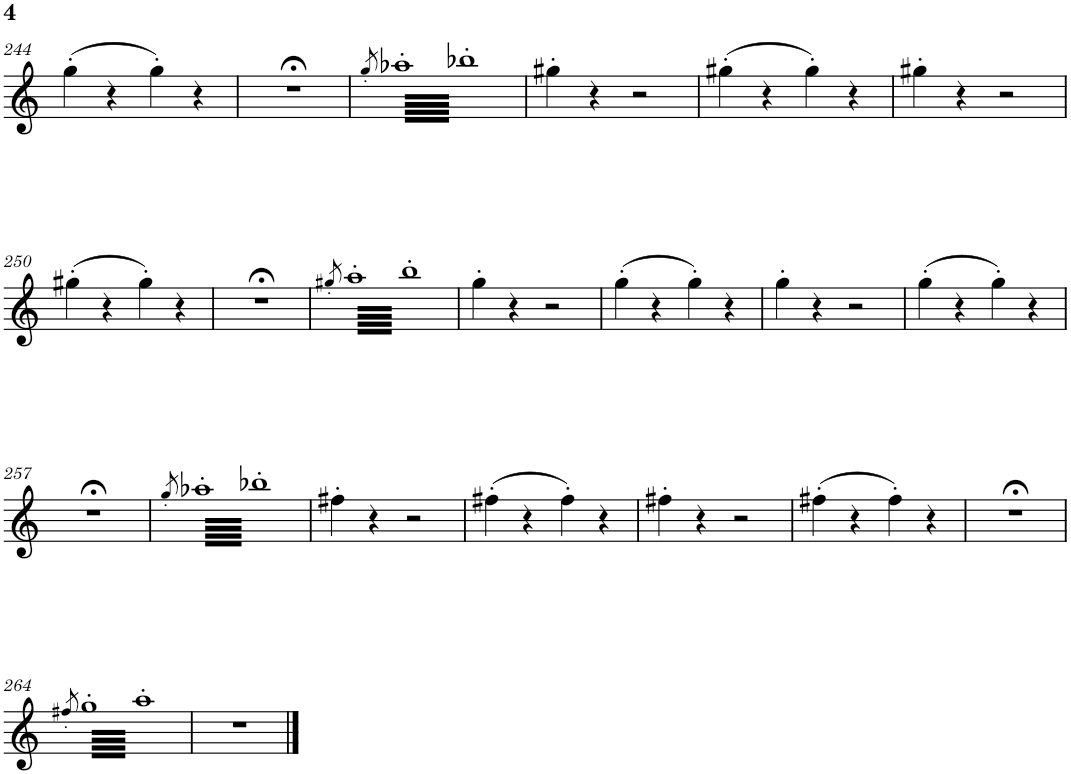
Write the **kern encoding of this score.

**kern
*part1
*staff1
*I"Viola
*I'Vla.
!!LO:PB:g=z
*clefG2
*k[]
*M4/4
=244
(4gg'\
4r
4gg'\)
4r
=245
1r;<
=246
8qgg'/
*tremolo
128aa-X'LLLLL
128bb-X'
128aa-X'
128bb-X'
128aa-X'
128bb-X'
128aa-X'
128bb-X'
128aa-X'
128bb-X'
128aa-X'
128bb-X'
128aa-X'
128bb-X'
128aa-X'
128bb-X'
128aa-X'
128bb-X'
128aa-X'
128bb-X'
128aa-X'
128bb-X'
128aa-X'
128bb-X'
128aa-X'
128bb-X'
128aa-X'
128bb-X'
128aa-X'
128bb-X'
128aa-X'
128bb-X'
128aa-X'
128bb-X'
128aa-X'
128bb-X'
128aa-X'
128bb-X'
128aa-X'
128bb-X'
128aa-X'
128bb-X'
128aa-X'
128bb-X'
128aa-X'
128bb-X'
128aa-X'
128bb-X'
128aa-X'
128bb-X'
128aa-X'
128bb-X'
128aa-X'
128bb-X'
128aa-X'
128bb-X'
128aa-X'
128bb-X'
128aa-X'
128bb-X'
128aa-X'
128bb-X'
128aa-X'
128bb-X'
128aa-X'
128bb-X'
128aa-X'
128bb-X'
128aa-X'
128bb-X'
128aa-X'
128bb-X'
128aa-X'
128bb-X'
128aa-X'
128bb-X'
128aa-X'
128bb-X'
128aa-X'
128bb-X'
128aa-X'
128bb-X'
128aa-X'
128bb-X'
128aa-X'
128bb-X'
128aa-X'
128bb-X'
128aa-X'
128bb-X'
128aa-X'
128bb-X'
128aa-X'
128bb-X'
128aa-X'
128bb-X'
128aa-X'
128bb-X'
128aa-X'
128bb-X'
128aa-X'
128bb-X'
128aa-X'
128bb-X'
128aa-X'
128bb-X'
128aa-X'
128bb-X'
128aa-X'
128bb-X'
128aa-X'
128bb-X'
128aa-X'
128bb-X'
128aa-X'
128bb-X'
128aa-X'
128bb-X'
128aa-X'
128bb-X'
128aa-X'
128bb-X'
128aa-X'
128bb-X'
128aa-X'
128bb-X'
128aa-X'
128bb-X'JJJJJ
*Xtremolo
=247
4gg#X'\
.
.
.
.
.
.
.
.
.
.
.
.
.
.
.
.
.
.
.
.
.
.
.
.
.
.
.
.
.
.
.
4r
.
.
.
.
.
.
.
.
.
.
.
.
.
.
.
.
.
.
.
.
.
.
.
.
.
.
.
.
.
.
.
2r
=248
(4gg#X'\
4r
4gg#'\)
4r
=249
4gg#X'\
4r
2r
!!LO:LB:g=z
=250
(4gg#X'\
4r
4gg#'\)
4r
=251
1r;<
=252
8qgg#X'/
*tremolo
128aa'LLLLL
128bb'
128aa'
128bb'
128aa'
128bb'
128aa'
128bb'
128aa'
128bb'
128aa'
128bb'
128aa'
128bb'
128aa'
128bb'
128aa'
128bb'
128aa'
128bb'
128aa'
128bb'
128aa'
128bb'
128aa'
128bb'
128aa'
128bb'
128aa'
128bb'
128aa'
128bb'
128aa'
128bb'
128aa'
128bb'
128aa'
128bb'
128aa'
128bb'
128aa'
128bb'
128aa'
128bb'
128aa'
128bb'
128aa'
128bb'
128aa'
128bb'
128aa'
128bb'
128aa'
128bb'
128aa'
128bb'
128aa'
128bb'
128aa'
128bb'
128aa'
128bb'
128aa'
128bb'
128aa'
128bb'
128aa'
128bb'
128aa'
128bb'
128aa'
128bb'
128aa'
128bb'
128aa'
128bb'
128aa'
128bb'
128aa'
128bb'
128aa'
128bb'
128aa'
128bb'
128aa'
128bb'
128aa'
128bb'
128aa'
128bb'
128aa'
128bb'
128aa'
128bb'
128aa'
128bb'
128aa'
128bb'
128aa'
128bb'
128aa'
128bb'
128aa'
128bb'
128aa'
128bb'
128aa'
128bb'
128aa'
128bb'
128aa'
128bb'
128aa'
128bb'
128aa'
128bb'
128aa'
128bb'
128aa'
128bb'
128aa'
128bb'
128aa'
128bb'
128aa'
128bb'
128aa'
128bb'JJJJJ
*Xtremolo
=253
4gg'\
.
.
.
.
.
.
.
.
.
.
.
.
.
.
.
.
.
.
.
.
.
.
.
.
.
.
.
.
.
.
.
4r
.
.
.
.
.
.
.
.
.
.
.
.
.
.
.
.
.
.
.
.
.
.
.
.
.
.
.
.
.
.
.
2r
=254
(4gg'\
4r
4gg'\)
4r
=255
4gg'\
4r
2r
=256
(4gg'\
4r
4gg'\)
4r
!!LO:LB:g=z
=257
1r;<
=258
8qgg'/
*tremolo
128aa-X'LLLLL
128bb-X'
128aa-X'
128bb-X'
128aa-X'
128bb-X'
128aa-X'
128bb-X'
128aa-X'
128bb-X'
128aa-X'
128bb-X'
128aa-X'
128bb-X'
128aa-X'
128bb-X'
128aa-X'
128bb-X'
128aa-X'
128bb-X'
128aa-X'
128bb-X'
128aa-X'
128bb-X'
128aa-X'
128bb-X'
128aa-X'
128bb-X'
128aa-X'
128bb-X'
128aa-X'
128bb-X'
128aa-X'
128bb-X'
128aa-X'
128bb-X'
128aa-X'
128bb-X'
128aa-X'
128bb-X'
128aa-X'
128bb-X'
128aa-X'
128bb-X'
128aa-X'
128bb-X'
128aa-X'
128bb-X'
128aa-X'
128bb-X'
128aa-X'
128bb-X'
128aa-X'
128bb-X'
128aa-X'
128bb-X'
128aa-X'
128bb-X'
128aa-X'
128bb-X'
128aa-X'
128bb-X'
128aa-X'
128bb-X'
128aa-X'
128bb-X'
128aa-X'
128bb-X'
128aa-X'
128bb-X'
128aa-X'
128bb-X'
128aa-X'
128bb-X'
128aa-X'
128bb-X'
128aa-X'
128bb-X'
128aa-X'
128bb-X'
128aa-X'
128bb-X'
128aa-X'
128bb-X'
128aa-X'
128bb-X'
128aa-X'
128bb-X'
128aa-X'
128bb-X'
128aa-X'
128bb-X'
128aa-X'
128bb-X'
128aa-X'
128bb-X'
128aa-X'
128bb-X'
128aa-X'
128bb-X'
128aa-X'
128bb-X'
128aa-X'
128bb-X'
128aa-X'
128bb-X'
128aa-X'
128bb-X'
128aa-X'
128bb-X'
128aa-X'
128bb-X'
128aa-X'
128bb-X'
128aa-X'
128bb-X'
128aa-X'
128bb-X'
128aa-X'
128bb-X'
128aa-X'
128bb-X'
128aa-X'
128bb-X'
128aa-X'
128bb-X'
128aa-X'
128bb-X'JJJJJ
*Xtremolo
=259
4ff#X'\
.
.
.
.
.
.
.
.
.
.
.
.
.
.
.
.
.
.
.
.
.
.
.
.
.
.
.
.
.
.
.
4r
.
.
.
.
.
.
.
.
.
.
.
.
.
.
.
.
.
.
.
.
.
.
.
.
.
.
.
.
.
.
.
2r
=260
(4ff#X'\
4r
4ff#'\)
4r
=261
4ff#X'\
4r
2r
=262
(4ff#X'\
4r
4ff#'\)
4r
=263
1r;<
!!LO:LB:g=z
=264
8qff#X'/
*tremolo
128gg'LLLLL
128aa'
128gg'
128aa'
128gg'
128aa'
128gg'
128aa'
128gg'
128aa'
128gg'
128aa'
128gg'
128aa'
128gg'
128aa'
128gg'
128aa'
128gg'
128aa'
128gg'
128aa'
128gg'
128aa'
128gg'
128aa'
128gg'
128aa'
128gg'
128aa'
128gg'
128aa'
128gg'
128aa'
128gg'
128aa'
128gg'
128aa'
128gg'
128aa'
128gg'
128aa'
128gg'
128aa'
128gg'
128aa'
128gg'
128aa'
128gg'
128aa'
128gg'
128aa'
128gg'
128aa'
128gg'
128aa'
128gg'
128aa'
128gg'
128aa'
128gg'
128aa'
128gg'
128aa'
128gg'
128aa'
128gg'
128aa'
128gg'
128aa'
128gg'
128aa'
128gg'
128aa'
128gg'
128aa'
128gg'
128aa'
128gg'
128aa'
128gg'
128aa'
128gg'
128aa'
128gg'
128aa'
128gg'
128aa'
128gg'
128aa'
128gg'
128aa'
128gg'
128aa'
128gg'
128aa'
128gg'
128aa'
128gg'
128aa'
128gg'
128aa'
128gg'
128aa'
128gg'
128aa'
128gg'
128aa'
128gg'
128aa'
128gg'
128aa'
128gg'
128aa'
128gg'
128aa'
128gg'
128aa'
128gg'
128aa'
128gg'
128aa'
128gg'
128aa'
128gg'
128aa'
128gg'
128aa'JJJJJ
*Xtremolo
=265
1r
.
.
.
.
.
.
.
.
.
.
.
.
.
.
.
.
.
.
.
.
.
.
.
.
.
.
.
.
.
.
.
.
.
.
.
.
.
.
.
.
.
.
.
.
.
.
.
.
.
.
.
.
.
.
.
.
.
.
.
.
.
.
.
==
*-
